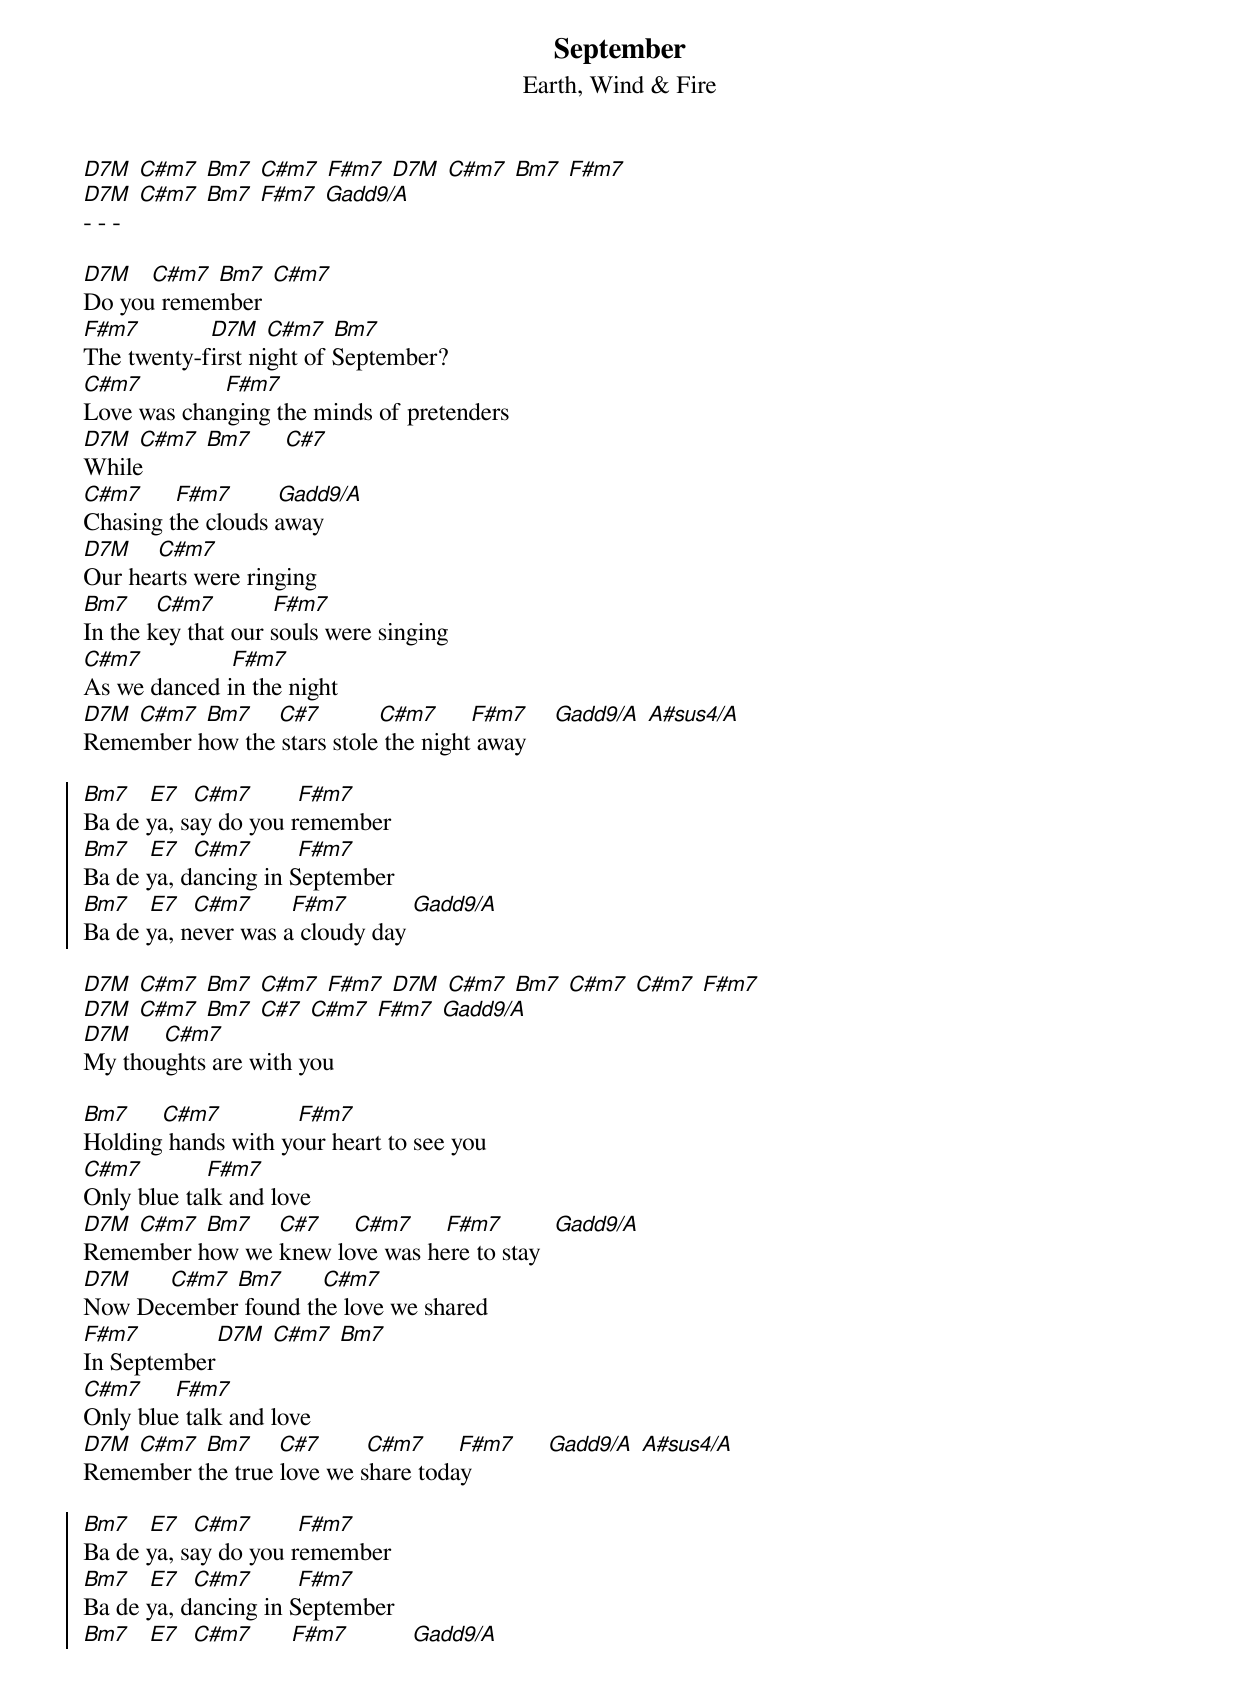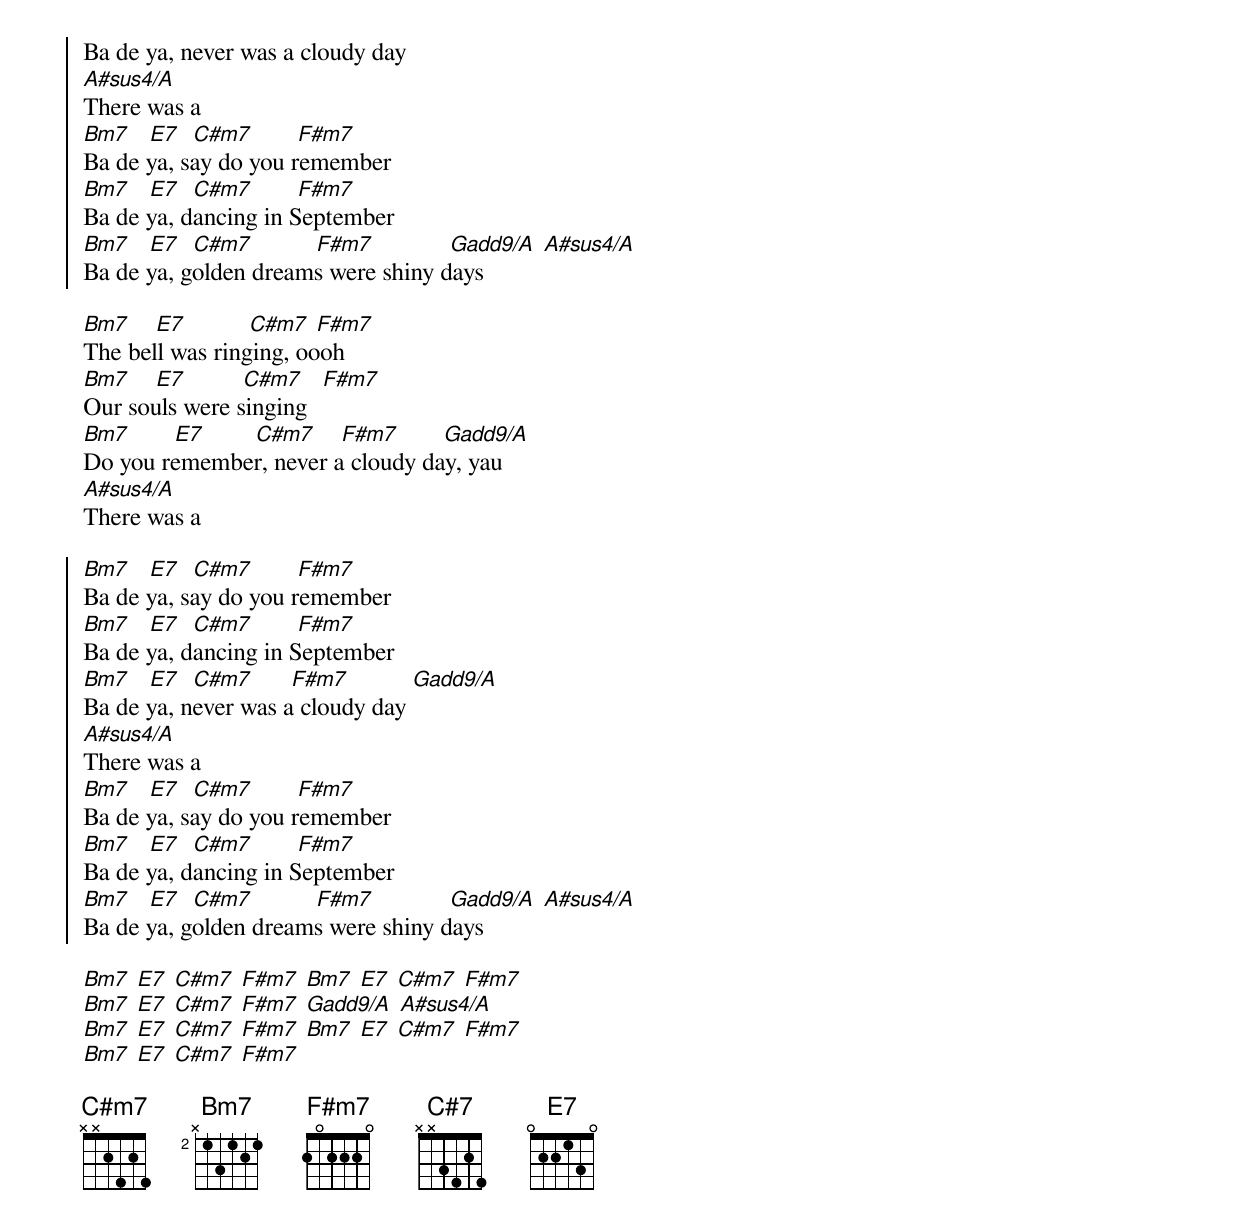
{t: September}
{st: Earth, Wind & Fire}
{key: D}

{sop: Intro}
[D7M] [C#m7] [Bm7] [C#m7] [F#m7] [D7M] [C#m7] [Bm7] [F#m7]
[D7M] [C#m7] [Bm7] [F#m7] [Gadd9/A]
- - -
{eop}

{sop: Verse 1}
[D7M]   [C#m7] [Bm7] [C#m7]
Do you remember
[F#m7]           [D7M] [C#m7] [Bm7]
The twenty-first night of September?
[C#m7]             [F#m7]
Love was changing the minds of pretenders
[D7M] [C#m7] [Bm7]     [C#7]
While
[C#m7]     [F#m7]       [Gadd9/A]
Chasing the clouds away
[D7M]    [C#m7]
Our hearts were ringing
[Bm7]    [C#m7]         [F#m7]
In the key that our souls were singing
[C#m7]              [F#m7]
As we danced in the night
[D7M] [C#m7] [Bm7]    [C#7]         [C#m7]     [F#m7]    [Gadd9/A] [A#sus4/A]
Remember how the stars stole the night away
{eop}

{soc}
[Bm7]   [E7]  [C#m7]       [F#m7]
Ba de ya, say do you remember
[Bm7]   [E7]  [C#m7]       [F#m7]
Ba de ya, dancing in September
[Bm7]   [E7]  [C#m7]      [F#m7]          [Gadd9/A]
Ba de ya, never was a cloudy day
{eoc}

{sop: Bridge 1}
[D7M] [C#m7] [Bm7] [C#m7] [F#m7] [D7M] [C#m7] [Bm7] [C#m7] [C#m7] [F#m7]
[D7M] [C#m7] [Bm7] [C#7] [C#m7] [F#m7] [Gadd9/A]
[D7M]     [C#m7]
My thoughts are with you
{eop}

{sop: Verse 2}
[Bm7]     [C#m7]            [F#m7]
Holding hands with your heart to see you
[C#m7]          [F#m7]
Only blue talk and love
[D7M] [C#m7] [Bm7]    [C#7]     [C#m7]     [F#m7]        [Gadd9/A]
Remember how we knew love was here to stay
[D7M]      [C#m7] [Bm7]      [C#m7]
Now December found the love we shared
[F#m7]            [D7M] [C#m7] [Bm7]
In September
[C#m7]     [F#m7]
Only blue talk and love
[D7M] [C#m7] [Bm7]    [C#7]       [C#m7]     [F#m7]     [Gadd9/A] [A#sus4/A]
Remember the true love we share today
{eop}

{soc}
[Bm7]   [E7]  [C#m7]       [F#m7]
Ba de ya, say do you remember
[Bm7]   [E7]  [C#m7]       [F#m7]
Ba de ya, dancing in September
[Bm7]   [E7]  [C#m7]      [F#m7]          [Gadd9/A]
Ba de ya, never was a cloudy day
[A#sus4/A]
There was a
[Bm7]   [E7]  [C#m7]       [F#m7]
Ba de ya, say do you remember
[Bm7]   [E7]  [C#m7]       [F#m7]
Ba de ya, dancing in September
[Bm7]   [E7]  [C#m7]          [F#m7]            [Gadd9/A] [A#sus4/A]
Ba de ya, golden dreams were shiny days
{eoc}

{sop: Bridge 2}
[Bm7]    [E7]          [C#m7] [F#m7]
The bell was ringing, oooh
[Bm7]    [E7]         [C#m7]   [F#m7]
Our souls were singing
[Bm7]       [E7]        [C#m7]    [F#m7]       [Gadd9/A]
Do you remember, never a cloudy day, yau
[A#sus4/A]
There was a
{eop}

{soc}
[Bm7]   [E7]  [C#m7]       [F#m7]
Ba de ya, say do you remember
[Bm7]   [E7]  [C#m7]       [F#m7]
Ba de ya, dancing in September
[Bm7]   [E7]  [C#m7]      [F#m7]          [Gadd9/A]
Ba de ya, never was a cloudy day
[A#sus4/A]
There was a
[Bm7]   [E7]  [C#m7]       [F#m7]
Ba de ya, say do you remember
[Bm7]   [E7]  [C#m7]       [F#m7]
Ba de ya, dancing in September
[Bm7]   [E7]  [C#m7]          [F#m7]            [Gadd9/A] [A#sus4/A]
Ba de ya, golden dreams were shiny days
{eoc}

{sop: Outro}
[Bm7] [E7] [C#m7] [F#m7] [Bm7] [E7] [C#m7] [F#m7]
[Bm7] [E7] [C#m7] [F#m7] [Gadd9/A] [A#sus4/A]
[Bm7] [E7] [C#m7] [F#m7] [Bm7] [E7] [C#m7] [F#m7]
[Bm7] [E7] [C#m7] [F#m7]
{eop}

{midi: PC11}
